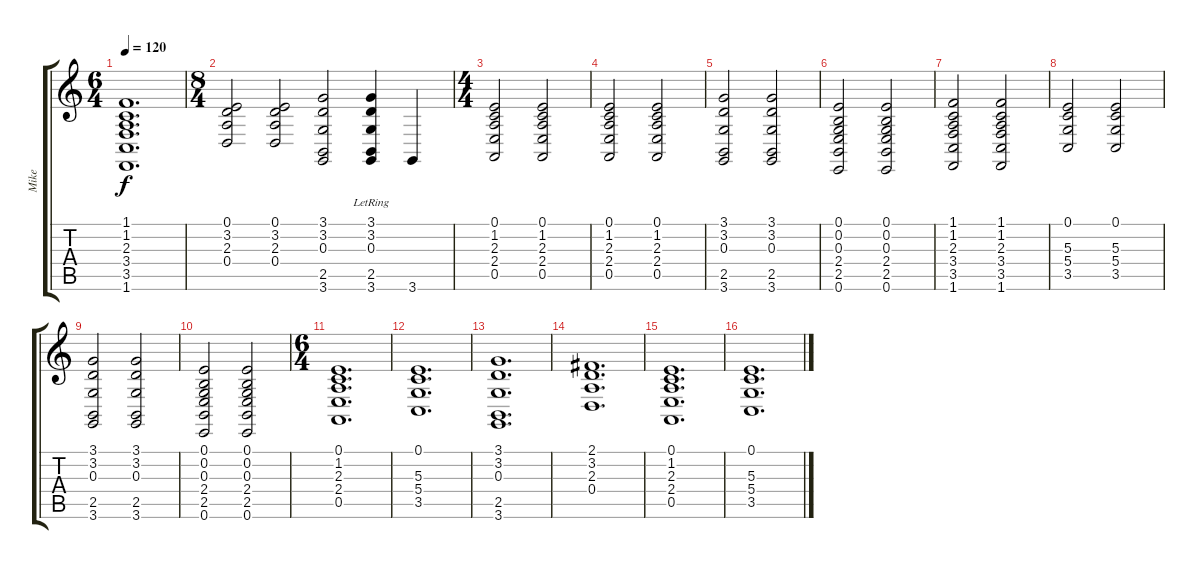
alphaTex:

\track ("Mike" "Mike") {instrument electricgrandpiano}
\staff {score tabs}
\tuning (E4 B3 G3 D3 A2 E2) {hide}
\ts (6 4)
\tempo 120
\clef g2
\ks c
(1.1 1.2 2.3 3.4 3.5 1.6).1{d dy f} |
\ts (8 4)
(0.1 3.2 2.3 0.4).2 (0.1 3.2 2.3 0.4).2 (3.1 3.2 0.3 2.5 3.6).2 (3.1{lr} 3.2{lr} 0.3{lr} 2.5{lr} 3.6{lr}).4 3.6.4 |
\ts (4 4)
(0.1 1.2 2.3 2.4 0.5).2 (0.1 1.2 2.3 2.4 0.5).2 |
(0.1 1.2 2.3 2.4 0.5).2 (0.1 1.2 2.3 2.4 0.5).2 |
(3.1 3.2 0.3 2.5 3.6).2 (3.1 3.2 0.3 2.5 3.6).2 |
(0.1 0.2 0.3 2.4 2.5 0.6).2 (0.1 0.2 0.3 2.4 2.5 0.6).2 |
(1.1 1.2 2.3 3.4 3.5 1.6).2 (1.1 1.2 2.3 3.4 3.5 1.6).2 |
(0.1 5.3 5.4 3.5).2 (0.1 5.3 5.4 3.5).2 |
(3.1 3.2 0.3 2.5 3.6).2 (3.1 3.2 0.3 2.5 3.6).2 |
(0.1 0.2 0.3 2.4 2.5 0.6).2 (0.1 0.2 0.3 2.4 2.5 0.6).2 |
\ts (6 4)
(0.1 1.2 2.3 2.4 0.5).1{d} |
(0.1 5.3 5.4 3.5).1{d} |
(3.1 3.2 0.3 2.5 3.6).1{d} |
(2.1 3.2 2.3 0.4).1{d} |
(0.1 1.2 2.3 2.4 0.5).1{d} |
(0.1 5.3 5.4 3.5).1{d}
